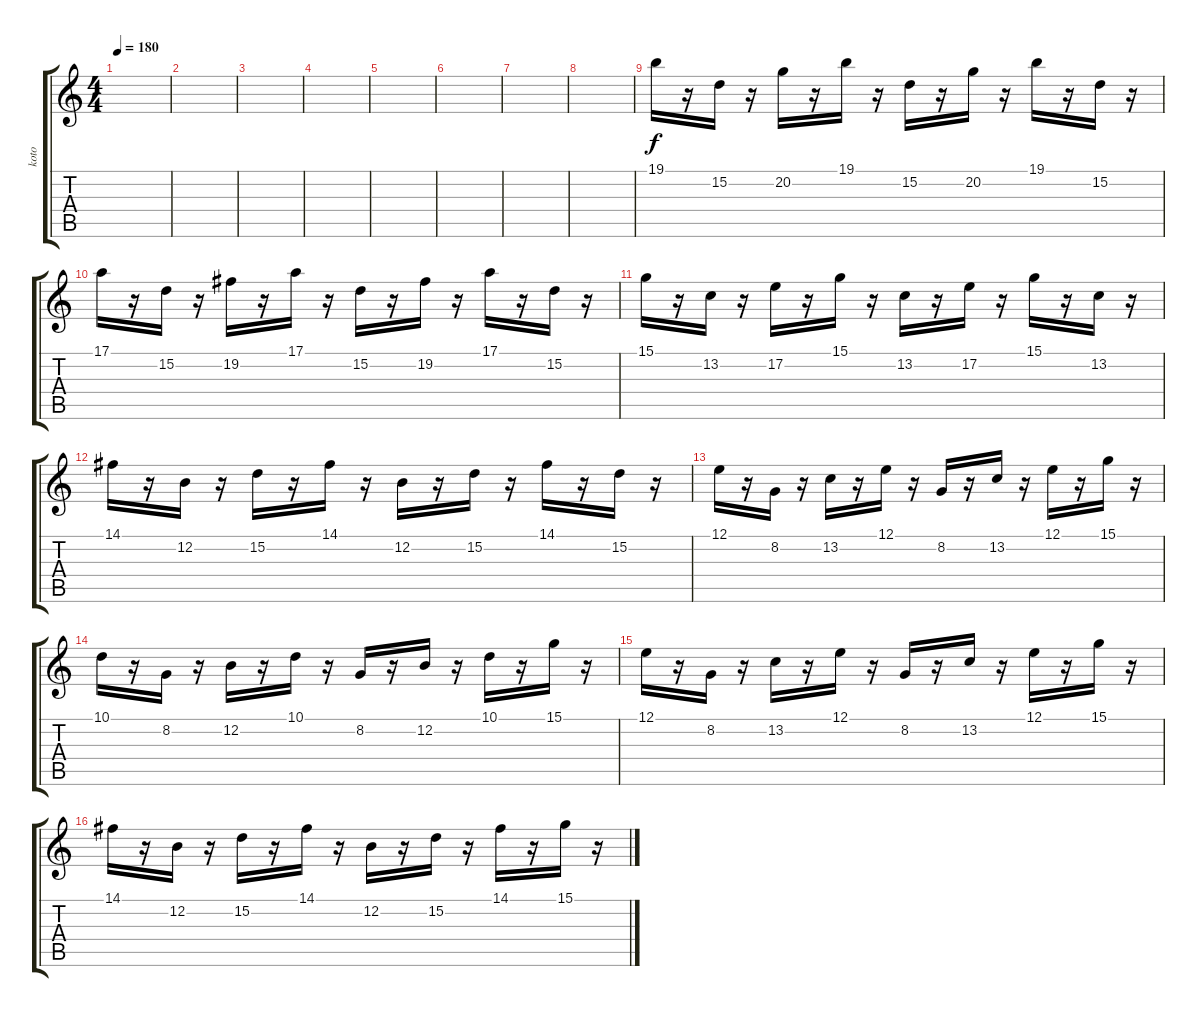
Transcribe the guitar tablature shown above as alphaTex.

\track ("koto" "koto") {instrument koto}
\staff {score tabs}
\tuning (E4 B3 G3 D3 A2 E2) {hide}
\ts (4 4)
\tempo 180
\clef g2
\ks c
|
|
|
|
|
|
|
|
19.1.16 r.16 15.2.16 r.16 20.2.16 r.16 19.1.16 r.16 15.2.16 r.16 20.2.16 r.16 19.1.16 r.16 15.2.16 r.16 |
17.1.16 r.16 15.2.16 r.16 19.2.16 r.16 17.1.16 r.16 15.2.16 r.16 19.2.16 r.16 17.1.16 r.16 15.2.16 r.16 |
15.1.16 r.16 13.2.16 r.16 17.2.16 r.16 15.1.16 r.16 13.2.16 r.16 17.2.16 r.16 15.1.16 r.16 13.2.16 r.16 |
14.1.16 r.16 12.2.16 r.16 15.2.16 r.16 14.1.16 r.16 12.2.16 r.16 15.2.16 r.16 14.1.16 r.16 15.2.16 r.16 |
12.1.16 r.16 8.2.16 r.16 13.2.16 r.16 12.1.16 r.16 8.2.16 r.16 13.2.16 r.16 12.1.16 r.16 15.1.16 r.16 |
10.1.16 r.16 8.2.16 r.16 12.2.16 r.16 10.1.16 r.16 8.2.16 r.16 12.2.16 r.16 10.1.16 r.16 15.1.16 r.16 |
12.1.16 r.16 8.2.16 r.16 13.2.16 r.16 12.1.16 r.16 8.2.16 r.16 13.2.16 r.16 12.1.16 r.16 15.1.16 r.16 |
14.1.16 r.16 12.2.16 r.16 15.2.16 r.16 14.1.16 r.16 12.2.16 r.16 15.2.16 r.16 14.1.16 r.16 15.1.16 r.16
